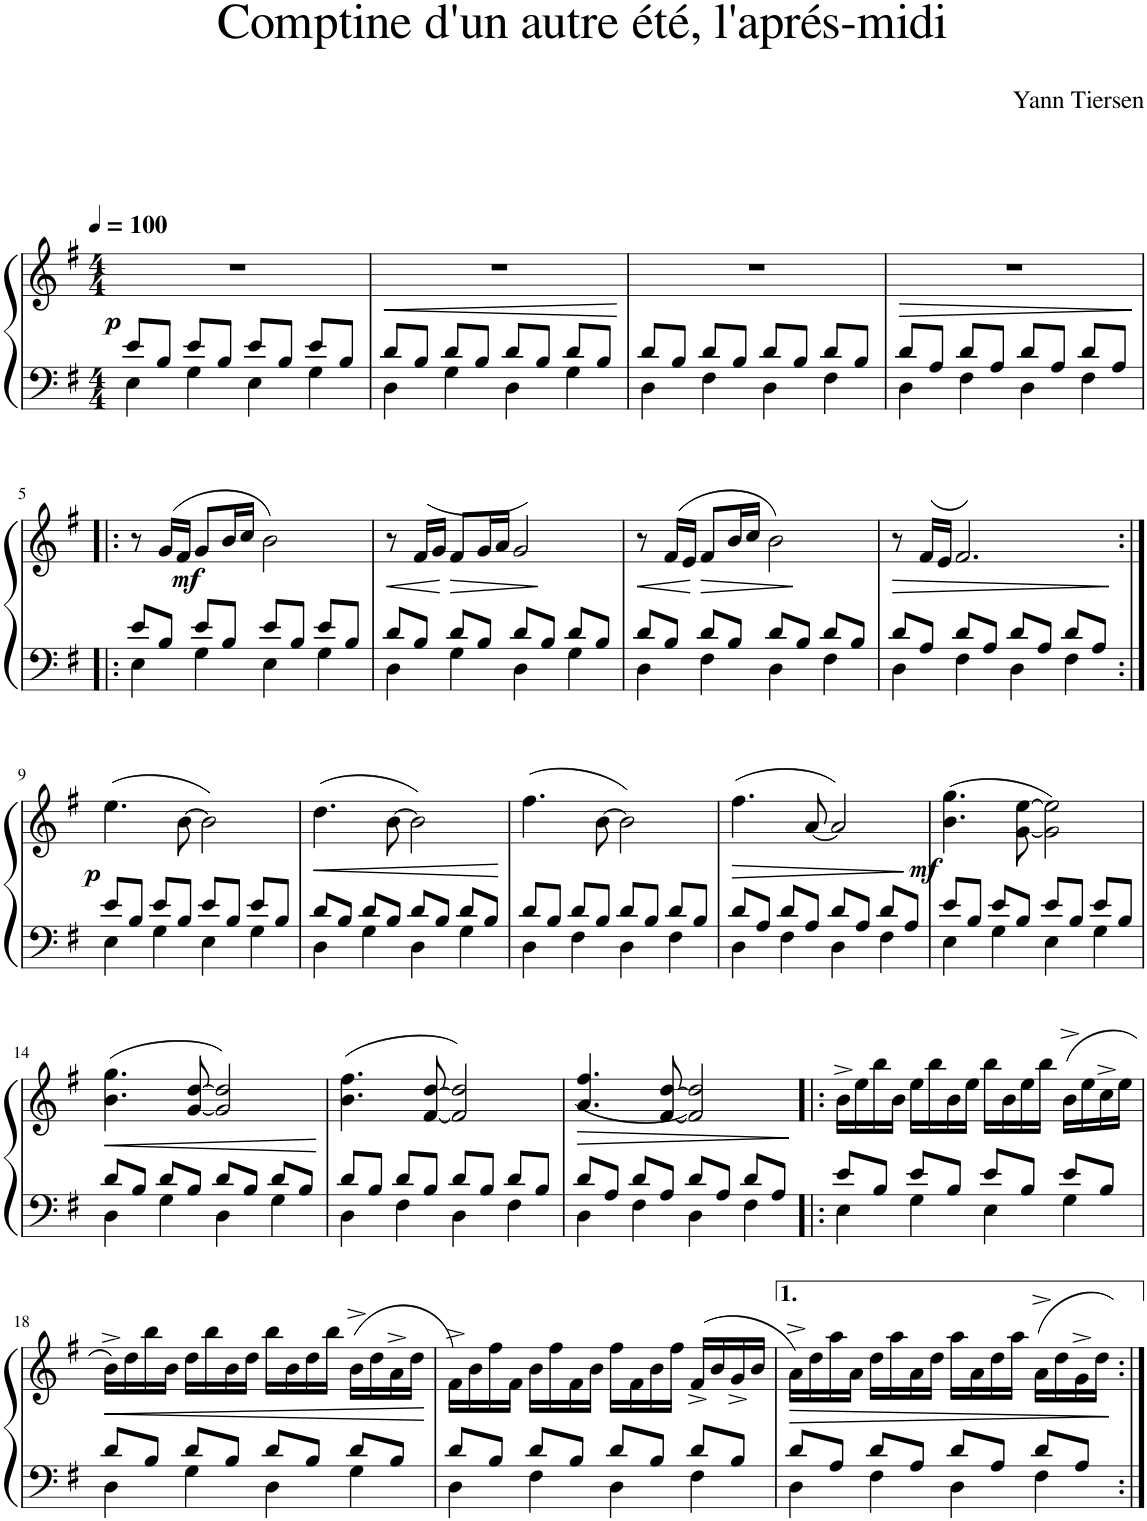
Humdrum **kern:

**kern	**kern	**dynam
*part1	*part1	*part1
*staff2	*staff1	*staff1/2
*I"Piano	*	*
*I'Pno.	*	*
*clefF4	*clefG2	*
*k[f#]	*k[f#]	*
*M4/4	*M4/4	*
*MM100	*MM100	*
=1	=1	=1
*^	*	*
!	!	!	!LO:DY:b
8e/L	4E\	1r	p
8B/J	.	.	.
8e/L	4G\	.	.
8B/J	.	.	.
8e/L	4E\	.	.
8B/J	.	.	.
8e/L	4G\	.	.
8B/J	.	.	.
=2	=2	=2	=2
!	!	!	!LO:HP:b
8d/L	4D\	1r	<
8B/J	.	.	.
8d/L	4G\	.	.
8B/J	.	.	.
8d/L	4D\	.	.
8B/J	.	.	.
8d/L	4G\	.	.
8B/J	.	.	.
*v	*v	*	*
.	.	[
=3	=3	=3
*^	*	*
8d/L	4D\	1r	.
8B/J	.	.	.
8d/L	4F#\	.	.
8B/J	.	.	.
8d/L	4D\	.	.
8B/J	.	.	.
8d/L	4F#\	.	.
8B/J	.	.	.
=4	=4	=4	=4
!	!	!	!LO:HP:b
8d/L	4D\	1r	>
8A/J	.	.	.
8d/L	4F#\	.	.
8A/J	.	.	.
8d/L	4D\	.	.
8A/J	.	.	.
8d/L	4F#\	.	.
8A/J	.	.	.
*v	*v	*	*
.	.	]
!!LO:LB:g=z
=5!|:	=5!|:	=5!|:
*^	*	*
8e/L	4E\	8r	.
8B/J	.	(16g/LL	.
!	!	!	!LO:DY:b
.	.	16f#/JJ	mf
8e/L	4G\	8g/L	.
8B/J	.	16b/L	.
.	.	16cc/JJ	.
8e/L	4E\	2b\)	.
8B/J	.	.	.
8e/L	4G\	.	.
8B/J	.	.	.
=6	=6	=6	=6
!	!	!	!LO:HP:b
8d/L	4D\	8r	<
8B/J	.	(16f#/LL	.
.	.	16g/JJ	.
!	!	!	!LO:HP:n=1:b
8d/L	4G\	8f#/L	[ >
8B/J	.	16g/L	.
.	.	16a/JJ	.
8d/L	4D\	2g/)	.
8B/J	.	.	.
8d/L	4G\	.	.
8B/J	.	.	.
*v	*v	*	*
.	.	]
=7	=7	=7
*^	*	*
!	!	!	!LO:HP:b
8d/L	4D\	8r	<
8B/J	.	(16f#/LL	.
.	.	16e/JJ	.
!	!	!	!LO:HP:n=1:b
8d/L	4F#\	8f#/L	[ >
8B/J	.	16b/L	.
.	.	16cc/JJ	.
8d/L	4D\	2b\)	.
8B/J	.	.	.
8d/L	4F#\	.	.
8B/J	.	.	.
*v	*v	*	*
.	.	]
=8	=8	=8
*^	*	*
!	!	!	!LO:HP:b
8d/L	4D\	8r	>
8A/J	.	(16f#/LL	.
.	.	16e/JJ	.
8d/L	4F#\	2.f#/)	.
8A/J	.	.	.
8d/L	4D\	.	.
8A/J	.	.	.
8d/L	4F#\	.	.
8A/J	.	.	.
*v	*v	*	*
.	.	]
!!LO:LB:g=z
=9:|!	=9:|!	=9:|!
*^	*	*
!	!	!	!LO:DY:b
8e/L	4E\	(4.ee\	p
8B/J	.	.	.
8e/L	4G\	.	.
8B/J	.	[8b\	.
8e/L	4E\	2b\])	.
8B/J	.	.	.
8e/L	4G\	.	.
8B/J	.	.	.
=10	=10	=10	=10
!	!	!	!LO:HP:b
8d/L	4D\	(4.dd\	<
8B/J	.	.	.
8d/L	4G\	.	.
8B/J	.	[8b\	.
8d/L	4D\	2b\])	.
8B/J	.	.	.
8d/L	4G\	.	.
8B/J	.	.	.
*v	*v	*	*
.	.	[
=11	=11	=11
*^	*	*
8d/L	4D\	(4.ff#\	.
8B/J	.	.	.
8d/L	4F#\	.	.
8B/J	.	[8b\	.
8d/L	4D\	2b\])	.
8B/J	.	.	.
8d/L	4F#\	.	.
8B/J	.	.	.
=12	=12	=12	=12
!	!	!	!LO:HP:b
8d/L	4D\	(4.ff#\	>
8A/J	.	.	.
8d/L	4F#\	.	.
8A/J	.	[8a/	.
8d/L	4D\	2a/])	.
8A/J	.	.	.
8d/L	4F#\	.	.
8A/J	.	.	.
*v	*v	*	*
.	.	]
=13	=13	=13
*^	*	*
!	!	!	!LO:DY:b
8e/L	4E\	(4.b\ 4.gg\	mf
8B/J	.	.	.
8e/L	4G\	.	.
8B/J	.	[8g\ [8ee\	.
8e/L	4E\	2g\] 2ee\])	.
8B/J	.	.	.
8e/L	4G\	.	.
8B/J	.	.	.
!!LO:LB:g=z
=14	=14	=14	=14
!	!	!	!LO:HP:b
8d/L	4D\	(4.b\ 4.gg\	<
8B/J	.	.	.
8d/L	4G\	.	.
8B/J	.	[8g/ [8dd/	.
8d/L	4D\	2g/] 2dd/])	.
8B/J	.	.	.
8d/L	4G\	.	.
8B/J	.	.	.
*v	*v	*	*
.	.	[
=15	=15	=15
*^	*	*
8d/L	4D\	(4.b\ 4.ff#\	.
8B/J	.	.	.
8d/L	4F#\	.	.
8B/J	.	[8f#/ [8dd/	.
8d/L	4D\	2f#/] 2dd/])	.
8B/J	.	.	.
8d/L	4F#\	.	.
8B/J	.	.	.
=16	=16	=16	=16
!	!	!	!LO:HP:b
8d/L	4D\	(4.a/ 4.ff#/	>
8A/J	.	.	.
8d/L	4F#\	.	.
8A/J	.	[8f#/ [8dd/	.
8d/L	4D\	2f#/] 2dd/])	.
8A/J	.	.	.
8d/L	4F#\	.	.
8A/J	.	.	.
*v	*v	*	*
.	.	]
=17!|:	=17!|:	=17!|:
*^	*	*
8e/L	4E\	16b^\LL	.
.	.	16ee\	.
8B/J	.	16bb\	.
.	.	16b\JJ	.
8e/L	4G\	16ee\LL	.
.	.	16bb\	.
8B/J	.	16b\	.
.	.	16ee\JJ	.
8e/L	4E\	16bb\LL	.
.	.	16b\	.
8B/J	.	16ee\	.
.	.	16bb\JJ	.
8e/L	4G\	(16b^\LL	.
.	.	16ee\	.
8B/J	.	16cc^\	.
.	.	16ee\JJ	.
!!LO:LB:g=z
=18	=18	=18	=18
!	!	!	!LO:HP:b
8d/L	4D\	16b^\LL)	<
.	.	16dd\	.
8B/J	.	16bb\	.
.	.	16b\JJ	.
8d/L	4G\	16dd\LL	.
.	.	16bb\	.
8B/J	.	16b\	.
.	.	16dd\JJ	.
8d/L	4D\	16bb\LL	.
.	.	16b\	.
8B/J	.	16dd\	.
.	.	16bb\JJ	.
8d/L	4G\	(16b^\LL	.
.	.	16dd\	.
8B/J	.	16a^\	.
.	.	16dd\JJ	.
*v	*v	*	*
.	.	[
=19	=19	=19
*^	*	*
8d/L	4D\	16f#^\LL)	.
.	.	16b\	.
8B/J	.	16ff#\	.
.	.	16f#\JJ	.
8d/L	4F#\	16b\LL	.
.	.	16ff#\	.
8B/J	.	16f#\	.
.	.	16b\JJ	.
8d/L	4D\	16ff#\LL	.
.	.	16f#\	.
8B/J	.	16b\	.
.	.	16ff#\JJ	.
8d/L	4F#\	(16f#^/LL	.
.	.	16b/	.
8B/J	.	16g^/	.
.	.	16b/JJ	.
=20	=20	=20	=20
!	!	!	!LO:HP:b
8d/L	4D\	16a^\LL)	>
.	.	16dd\	.
8A/J	.	16aa\	.
.	.	16a\JJ	.
8d/L	4F#\	16dd\LL	.
.	.	16aa\	.
8A/J	.	16a\	.
.	.	16dd\JJ	.
8d/L	4D\	16aa\LL	.
.	.	16a\	.
8A/J	.	16dd\	.
.	.	16aa\JJ	.
8d/L	4F#\	16a^\LL	.
.	.	16dd\	.
8A/J	.	16g^\	.
.	.	16dd\JJ	.
*v	*v	*	*
.	.	]
=:|!	=:|!	=:|!
*-	*-	*-
